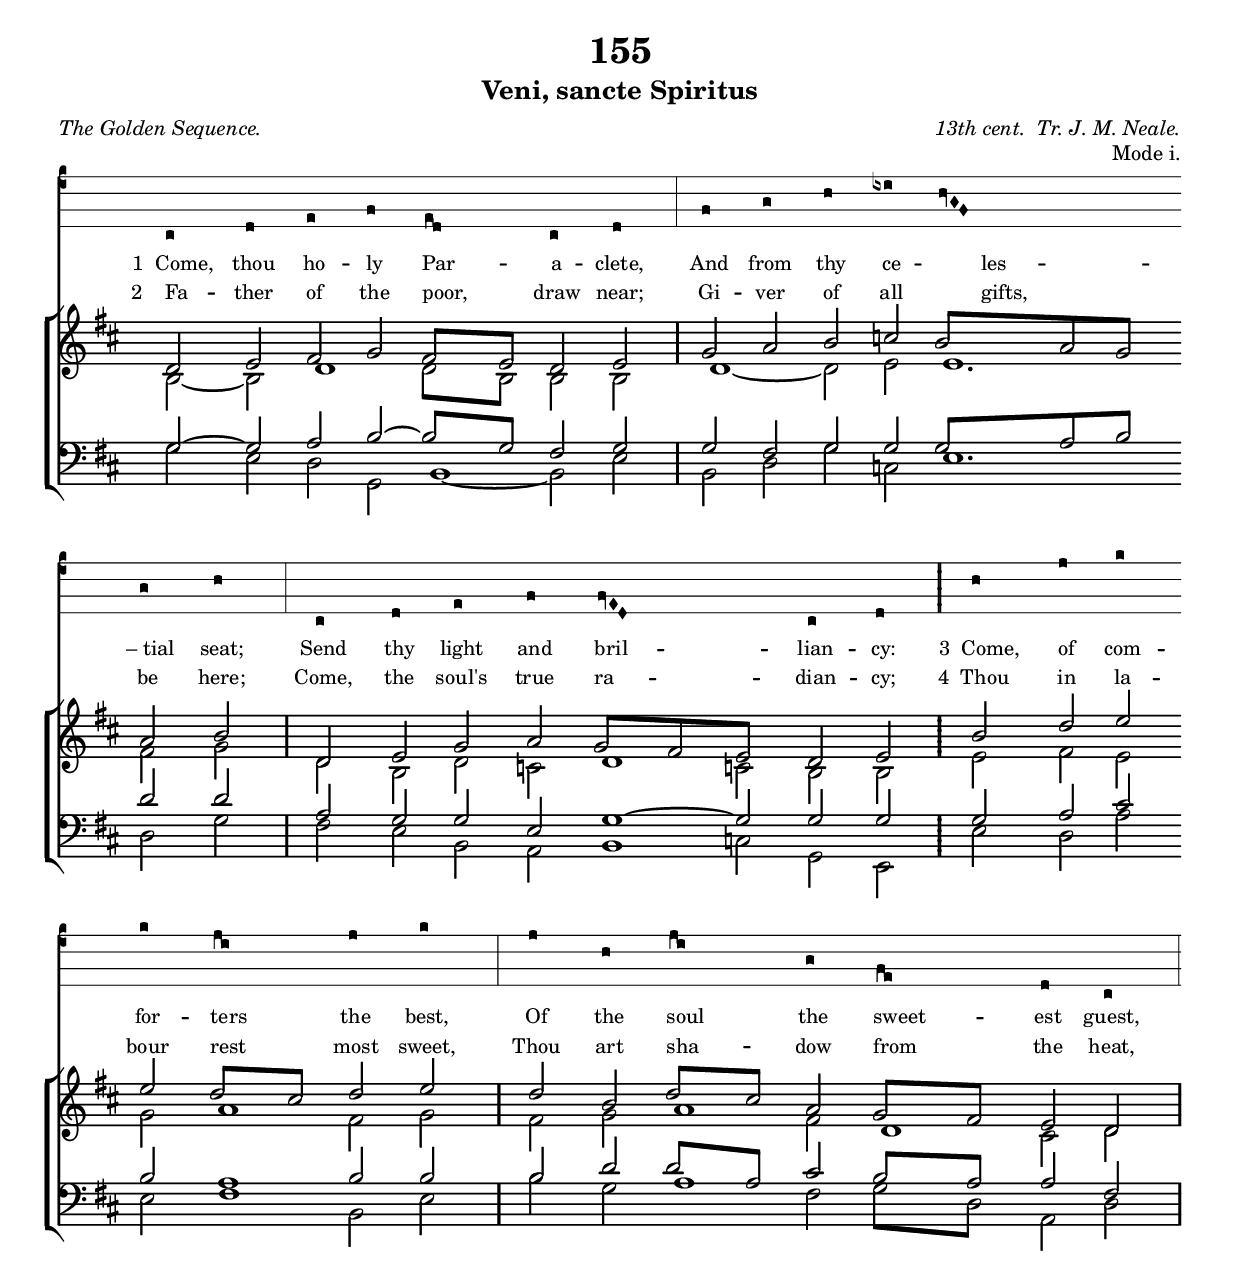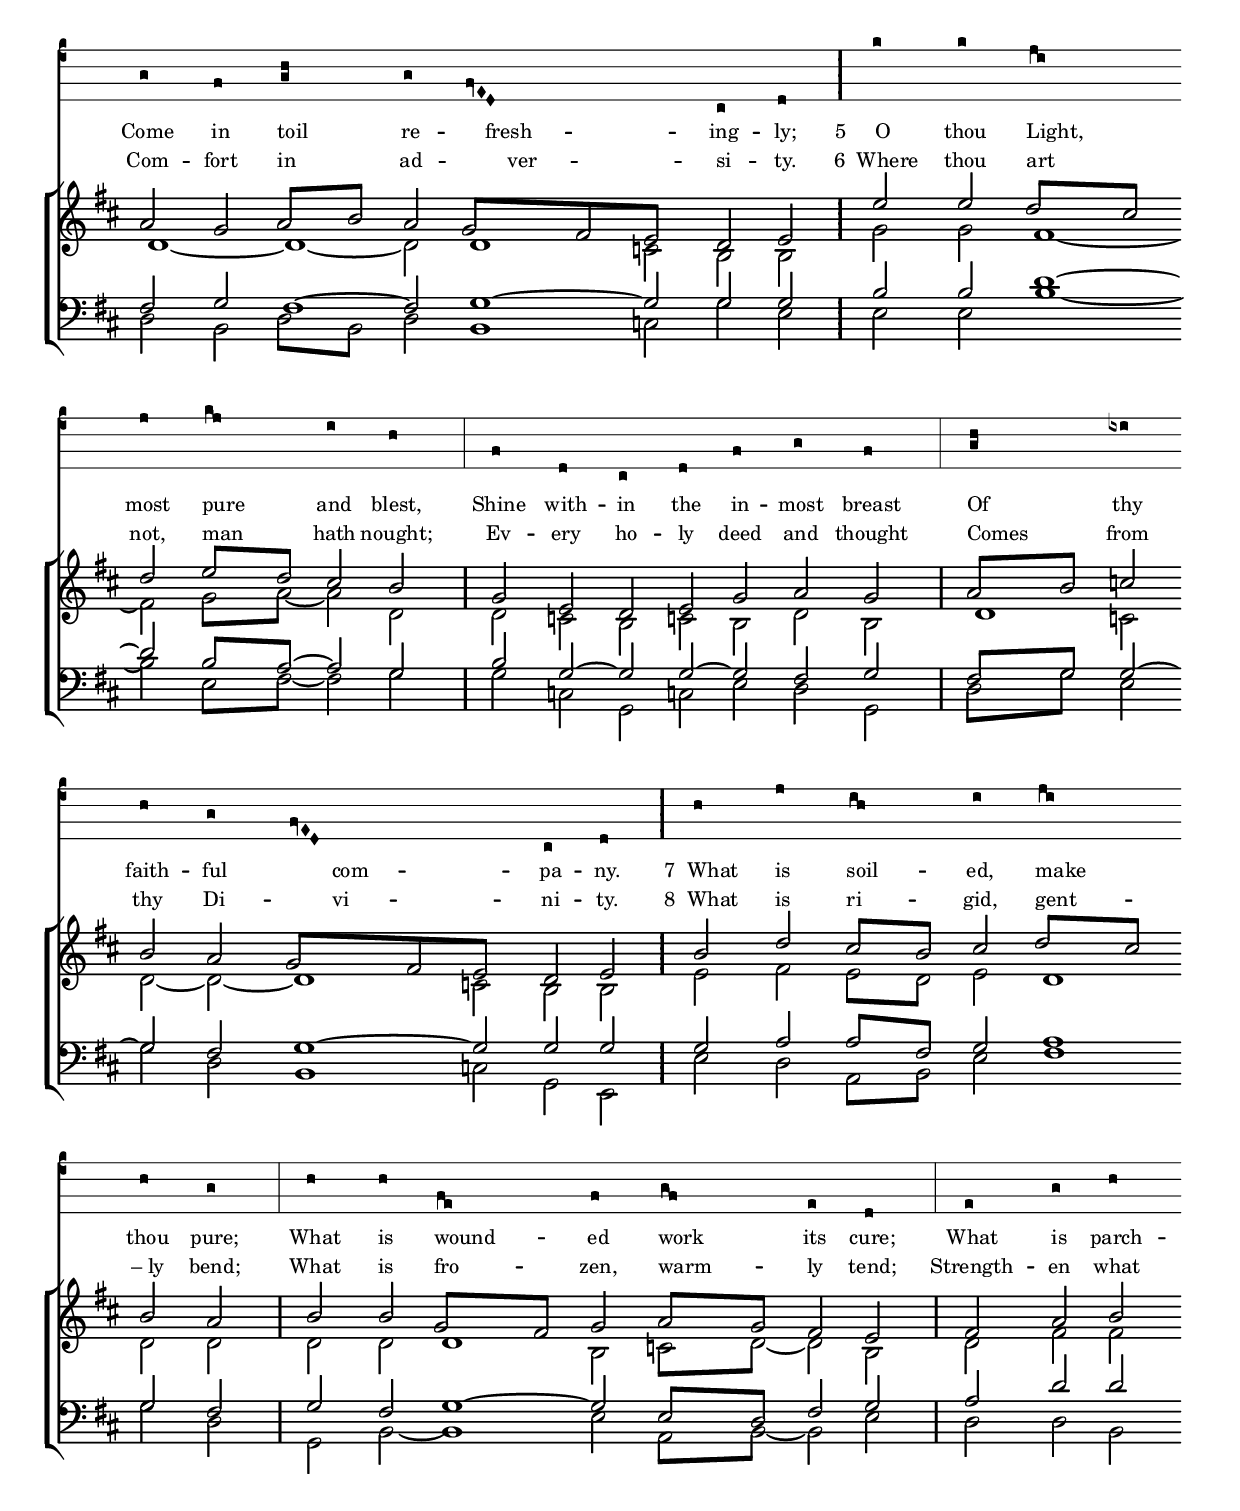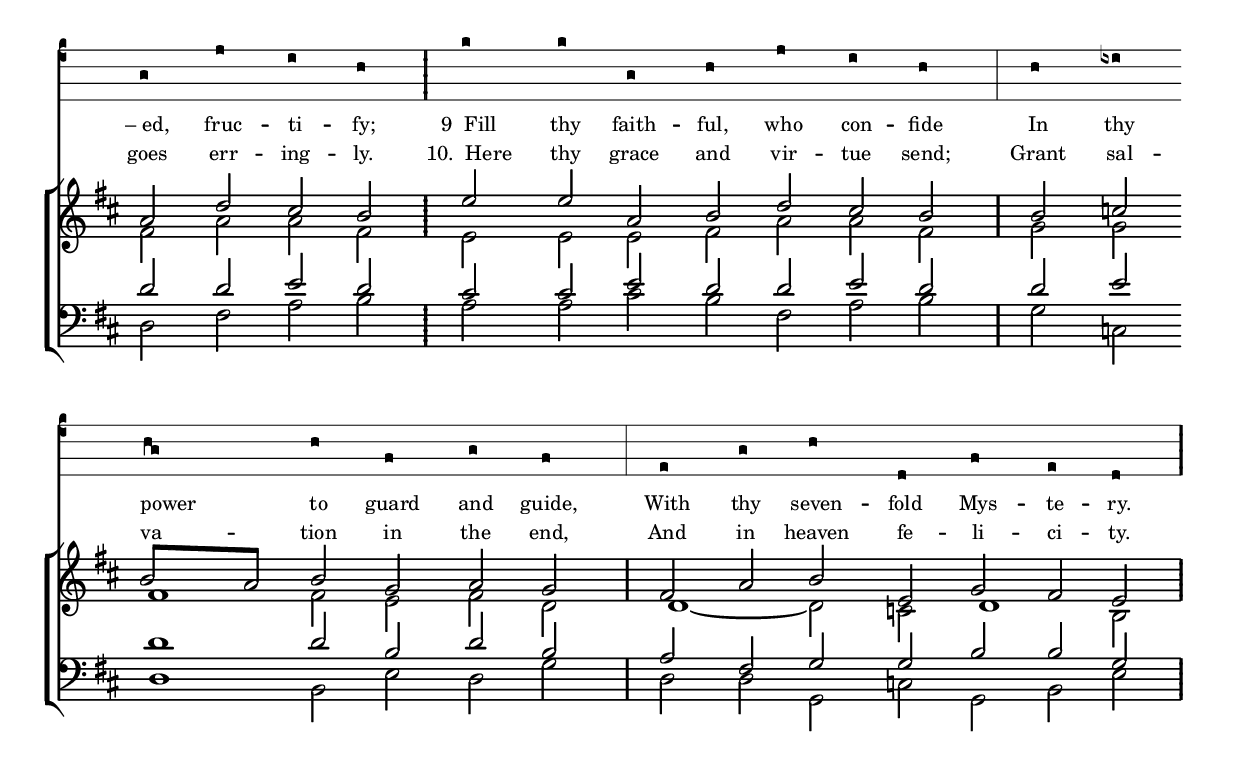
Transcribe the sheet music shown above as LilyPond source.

%%% 248.png
%%% Hymn 155 Veni, sancte Spiritus
%%% Version 1

\version "2.10"

\include "gregorian-init.ly"

\header {
	title = "155"
	subtitle = "Veni, sancte Spiritus"
	
	meter = \markup { \small \italic {"The Golden Sequence."} }
	
	arranger = \markup { \small \italic {"13th cent.  Tr. J. M. Neale."}}
	
	opus = \markup { \small "Mode i." }
	
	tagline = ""
}



%%%%%%%%%%%%% Macros
 
%%% macro settings for stemless long note which is 2x duration of regular white note    
 
ln = {\once \override NoteHead #'duration-log = #0 
           \once \override Stem #'stencil = ##f
           \once \override NoteColumn #'force-hshift = #'0.4 }

%%% same as above but uses x-offset instead of force-hshift    
 	   	   
lnb = {\once \override NoteHead #'duration-log = #0 
           \once \override Stem #'stencil = ##f
           \once \override NoteHead #'X-offset = #0.8 }
	   	   
%%% setting to hide accidental. As timing is turned off, accidentals have to be set manually

noacci = \once \override Staff.Accidental #'transparent = ##t

%%% prints four dots in a column, This will be used by other macros to create repeat signs.                   
 
fdots = \markup { \override #'(baseline-skip . 1.0) 
        \column { \with-color #black { \fontsize #0 . \fontsize #0 . \fontsize #0 . \fontsize #0 .} }}           
            
%%% Prints a repeat sign glyph comprising 4 dots then two thin bars. This is used to end a repeat. 
%%% This macro works by replacing the glyph used by the \bar "||" function. 
 
fdendrepeat = {\once \override Staff.BarLine #'stencil = #ly:text-interface::print 
            \once \override Staff.BarLine #'text = \markup  {  \line { \raise #1.4 \override #'(baseline-skip . 1.0)  
                                                                           \column { \with-color #black {  
                                                                                                             \fontsize #2 . 
                                                                                                             \fontsize #2 . 
                                                                                                             \fontsize #2 . 
                                                                                                             \fontsize #2 .} }
                                                              \hspace #-1 \filled-box #'(0 . 0.15) #'(-2 . 2) #0
                                                                                      \hspace #-0.9 \filled-box #'(0 . 0.15) #'(-2 . 2) #0
            
            } }         
        \bar "||"} 

%%% Prints a repeat sign glyph comprising 4 dots then two thin bars then 4 dots. Used to end a repeat and then start another repeat.
%%% This macro works by replacing the glyph used by the \bar "||" function.   
 
doublerepeat = {\once \override Staff.BarLine #'stencil = #ly:text-interface::print 
            \once \override Staff.BarLine #'text = \markup  {  \line { \raise #1.4 \override #'(baseline-skip . 1.0) 
                                                                           \column { \with-color #black {  \fontsize #2 . \fontsize #2 . \fontsize #2 . \fontsize #2 . } } 
                                                                                                   \hspace #-1 \filled-box #'(0 . 0.15) #'(-2.0 . 2.0) #0  
                                                                           \hspace #-0.9 \filled-box #'(0 . 0.15) #'(-2.0 . 2.0) #0 
                                                                                                   \hspace #-1.0 \raise #1.4 \override #'(baseline-skip . 1.0)  
                                                                                                   \column { \with-color #black {  \fontsize #2 . \fontsize #2 . \fontsize #2 . \fontsize #2 . } }                                                      
            } }         
        \bar "||"}  	

%%%%%%   
%%%%%% Equivalent macros for plainsong    
%%%%%%
 
%%% prints three dots in a column, suitable for plainsong staffs    
 
tdots = \markup { \override #'(baseline-skip . 1.6) 
                  \column { \with-color #black { \fontsize #0 . \fontsize #0 . \fontsize #0 . } }
}           

%%% Prints a repeat sign glyph comprising 3 dots and two thin bars. Used to end a repeat on a plainsong staff.
%%% This macro works by replacing the glyph used by the \bar "||" function. 
 
ptdendrepeat = {\once \override Staff.BarLine #'stencil = #ly:text-interface::print 
            \once \override Staff.BarLine #'text = \markup  {  \line { \raise #1.4 \override #'(baseline-skip . 1.6)  \column { \with-color #black {  \fontsize #2 . \fontsize #2 . \fontsize #2 . } }
                                                              \hspace #-1 \filled-box #'(0 . 0.15) #'(-2.4 . 2.4) #0
                                                                                      \hspace #-0.9 \filled-box #'(0 . 0.15) #'(-2.4 . 2.4) #0
            } }         
        \bar "||"}      
  
%%% Prints a repeat sign glyph comprising 3 dots then two thin bars then 3 dots. Used to end a repeat and then start another repeat on a plainsong staff.
%%% This macro works by replacing the glyph used by the \bar "||" function.   
 
pdoublerepeat = {\once \override Staff.BarLine #'stencil = #ly:text-interface::print 
            \once \override Staff.BarLine #'text = \markup  {  \line { \raise #1.4 \override #'(baseline-skip . 1.6) 
                                                                           \column { \with-color #black {  \fontsize #2 . \fontsize #2 . \fontsize #2 . } }            
                                                                                                   \hspace #-1 \filled-box #'(0 . 0.15) #'(-2.4 . 2.4) #0  
                                                                           \hspace #-0.9 \filled-box #'(0 . 0.15) #'(-2.4 . 2.4) #0 
                                                                                                   \hspace #-1.0 \raise #1.4 \override #'(baseline-skip . 1.6)  
                                                                                                   \column { \with-color #black {  \fontsize #2 . \fontsize #2 . \fontsize #2 . } }                                                 
            } }         
        \bar "||"}     
 	
%%% push a tie slightly to the right. Sometimes needed when using \lnb above.

tiepush = \once \override Tie #'extra-offset = #'(0.4 . 0.0)
	    
%%%%%%%%%%%%%%%%%%% End of Macro Definitions


%%% plainsong voice

plainsong =  {  \relative c { 
	\clef "vaticana-do3"
	\set fontSize = #3

	c8 d e f  \[ e \flexa d \]  c d \bar "|" f g a bes \[ \virga a \inclinatum g \inclinatum f \] \bar "" \break 
	g a \bar "|" c, d e f \[ \virga f \inclinatum e \inclinatum d \] c d  \pdoublerepeat a' c d 	\bar "" \break 
	d \[ c \flexa b \] c d \bar "|" c a \[ c \flexa b \] g \[ f \flexa e \] d c  \bar "|" \break 
	
	%%pp2
	g' f \[ g \pes a \] g \[ \virga f \inclinatum e \inclinatum d \] c d \pdoublerepeat d' d  \[ c \flexa b \] \bar "" \break
	c \[ d \flexa c \] b a  \bar "|" \noBreak f d c d f g f \bar "|" \[ g \pes a \] bes \bar "" \break
	a g \[ \virga f \inclinatum e \inclinatum d \] c d \pdoublerepeat a' c  \[ b \flexa a \] b \[ c \flexa b \] \bar "" \break
	
	%%pp3
	a g \bar "|" a a \[ f \flexa e\] f \[ g \flexa f \] e d \bar "|" e g a \bar "" \break
        g c b a \pdoublerepeat d d g, a c b a \bar "|" a bes \bar "" \break
        \[ a \flexa g \] a f g f \bar "|" e g a d, f e d  \ptdendrepeat
}
}

%%% SATB voices

global = {
  \key d \major 
  \autoBeamOff
  \set Staff.midiInstrument = "church organ"
}

soprano =  \relative c' {   
  \tag #'vOneTwo { d8 e fis g fis[ e] d e \bar "|" g \stemUp a  b c  b[ a g] 
  a b \bar "|" d, e g a g[ fis e] d e \doublerepeat } \tag #'vThreeFour { b' d e 
  e d[ \noacci cis] d e \bar "|" d b d[ cis] a g[ fis] e d 
 
  %%pp2
  a' g a[ b] a g[ fis e] d e \doublerepeat } \tag #'vFiveSix { e' e d[ cis] 
  d e[ d] cis b \bar "|" g e d e g a g \bar "|" \noBreak a[ b] c! 
  b a g[ fis e] d e \doublerepeat } \tag #'vSevenEight { b' d \noacci cis[ b] cis d[ cis] 
 
  %%pp3
  b a \bar "|" b b g[ fis] g a[ g] fis e \bar "|" fis a b 
  a d cis b \doublerepeat } \tag #'vNineTen { e e a, b d cis b \bar "|" b c 
  b[ a] b g a g \bar "|"  fis a b e, g fis e \fdendrepeat }
}

alto = \relative c' { 
  \tag #'vOneTwo { b8 ~ b \ln d4 d8[ b] b b \bar "|"  \ln d4 ~ d8 e \ln e4. 
  fis8 g \bar "|" d b d c \ln d4{ c!8 } b b \doublerepeat } \tag #'vThreeFour { e fis e 
  g \ln a4 fis8 g \bar "|" fis g \ln a4 fis8 \ln d4 \noacci cis8 d
   
  %%pp2
  \ln d4 ~ \ln d4  ~ d8  \ln d4{c!8} b b \doublerepeat } \tag #'vFiveSix { g' g \ln fis4 ~ 
  fis8 g[ a] ~ a d, \bar "|" d c! b c! b d b \bar "|" \ln d4 c!8 
  d ~ d ~ \ln d4{ c!8} b b \doublerepeat } \tag #'vSevenEight { e fis e[ d] e \ln d4 

  %%pp3
  d8 d \bar "|" d d \ln d4 b8 c![ d] ~ d b \bar "|" d fis fis 
  fis a a fis \doublerepeat } \tag #'vNineTen { e e e fis a a fis \bar "|" g g 
  \ln fis4 fis8 e fis d \bar "|" \ln d4 ~ d8 c! \ln d4 b8 \fdendrepeat }
}

tenor = \relative c { \clef bass 
  \tag #'vOneTwo { g'8 ~ g a b ~ b[ g] fis g \bar "|" g fis g g g[ a b]
  d d \bar "|" a g g e \ln g4 ~ { g8 } g g  \doublerepeat } \tag #'vThreeFour { g a cis
  b \ln a4 b8 b \bar "|" b d d[ a] cis b[ a] a fis
  
  %%pp2
  fis g \ln fis4 ~ fis8 \ln g4 ~ { g8} g g \doublerepeat } \tag #'vFiveSix { b b \ln d4 ~ 
  d8 b[ a] ~ a g \bar "|" b g ~ g g ~ g fis g \bar "|" fis[ g] g ~ 
  g fis \ln g4 ~ { g8} g g \doublerepeat } \tag #'vSevenEight { g a a[ fis] g \ln a4 
	
  %%pp3
  g8 fis \bar "|" g fis \ln g4 ~ g8 e[ d] fis g \bar "|" a d d 
  d d e d \doublerepeat } \tag #'vNineTen { cis cis e d d e d \bar "|" d e 
  \ln d4 d8 b d b \bar "|" a fis g g b b g \fdendrepeat }
}

bass = \relative c { \clef bass 
  \tag #'vOneTwo { g'8 e d g, \ln b4 ~ b8 e \bar "|" b d g c, \ln e4.	
  d8 g \bar "|" fis e b a \ln b4{ c!8 } g e \doublerepeat } \tag #'vThreeFour { e' d a'
  e \lnb fis4 b,8 e \bar "|" b' g \ln a4 fis8 g[ d] a d
  
  %%pp2
  d b d[ b] d \lnb b4 { c!8} g' e \doublerepeat } \tag #'vFiveSix { e e \tiepush \lnb b'4 ~ 
  b8 e,[ fis] ~ fis g \bar "|" g c,! g c! e d g, \bar "|" d'[ g] e 
  g d \lnb b4 { c!8} g e \doublerepeat } \tag #'vSevenEight { e' d a[ b] e \lnb fis4 

  %%pp3
  g8 d \bar "|" g, \tiepush b ~ \lnb b4 e8 a,[ b] ~ b e \bar "|" d d b 
  d fis a b \doublerepeat } \tag #'vNineTen { a a cis b fis a b \bar "|" g c,! 
  \lnb d4 b8 e d g \bar "|" d d g, c! g b e \fdendrepeat }
}
  
wordsA = \lyricmode {
  \override LyricText #'font-size = #-1.	
  "1  Come," thou ho -- ly Par -- a -- clete, And from thy ce --  "        les" --  
  " – tial" seat; Send thy light and bril --   lian -- cy: "3  Come," of com -- 
  for -- ters  the best, Of the soul  the sweet --   est guest, 
  
  Come in toil  re -- "    fresh" --   ing -- ly; \once \override LyricText #'self-alignment-X = #0.8 "5     O" thou Light,  
  most pure  and blest, Shine with -- in the in -- most breast Of  thy 
  faith -- ful "        com" --   pa -- ny. "7  What" is soil --  ed, make  
  
  thou pure; What is wound --  ed work  its cure; What is parch -- 
  "– ed," fruc -- ti -- fy; "9  Fill" thy faith -- ful, who con -- fide In thy
  power  to guard and guide, With thy seven -- fold Mys -- te -- ry. 
}

wordsB = \lyricmode {
  \override LyricText #'font-size = #-1.	
  \once \override LyricText #'self-alignment-X = #0.6 
  "2    Fa" -- ther of the poor,  draw near; Gi -- ver of all "        gifts,"   
  be here; Come, the soul's true ra --   dian -- cy; \once \override LyricText #'self-alignment-X = #0.2 "4  Thou" in la -- 
  bour rest  most sweet, Thou art sha -- dow from  the heat, 
  
  Com -- fort in  ad -- "        ver" --   si -- ty. \once \override LyricText #'self-alignment-X = #0.1 "6  Where" thou art  
  not, man  hath nought; Ev -- ery ho -- ly deed and thought Comes  
  from thy "    Di    " -- "        vi" --   ni -- ty. "8  What" is ri --  gid, gent --  
  
  "– ly" bend; What is fro --   zen, warm --  ly tend; Strength -- en what 
  goes err -- ing -- ly. "10.  Here" thy grace and vir -- tue send; Grant sal -- 
  va --  tion in the end, And in heaven fe -- li -- ci -- ty. 		
}	
 
#(ly:set-option 'point-and-click #f)
 
\book {
 
\paper {
 #(set-paper-size "a4")
%% annotate-spacing = ##t
 print-page-number = ##f
 ragged-last-bottom = ##t
 ragged-bottom = ##t
}

%%% Score block

\score { 
<<
 
\context VaticanaStaff 
   <<
   \new VaticanaVoice = "cantus" { \plainsong }
   >> % end vaticana staff


\context ChoirStaff <<
   \context Staff = upper << 
      \context Voice = sopranos { \voiceOne \global \soprano }
      \context Voice = altos {\voiceTwo  \global \alto  }
                          >> 
   \new Lyrics \lyricsto sopranos {\set alignAboveContext = #"upper"  \override LyricSpace #'minimum-distance = #1.8 \wordsA }
 
   \new Lyrics \lyricsto sopranos {\set alignAboveContext = #"upper" \wordsB }
 
   \context Staff = "lower" << \clef bass
      \context Voice = tenors { \voiceOne \global \tenor }
      \context Voice = bass { \voiceTwo  \global \bass  }
                            >> 
                    >> 
>> 
 
\layout {
            
  ragged-right = ##f
  ragged-last = ##f
  \context { \Score timing = ##f }
  \context { \Score \override TimeSignature #'transparent = ##t }
  \context { \Score \remove "Mark_engraver" }
  \context { \Staff \consists "Mark_engraver" }
%  \context { \VaticanaStaff Clef #'break-visibility = #begin-of-line-visible }
  
  % *** Needed to produce beamed minims - which are quavers in disguise
  \context { \Staff \override NoteHead #'duration-log = #1 }
  \context { \Staff \override Stem #'flag-style = #'no-flag }
  
  \context { \VaticanaStaff
           % *** Increases distance between lines of staff  
           \override StaffSymbol #'staff-space = #1.6            
           % *** Changes staff to black instead of default red
           \revert StaffSymbol #'color
           % *** Makes clef bigger       
           \override Clef #'font-size = #3
           % *** Would make ledger lines black, if there were any
           \revert LedgerLineSpanner #'color
           % *** Makes terminal barline visible 
           \override BarLine #'transparent = ##f 
               % *** Remove custos
               \remove Custos_engraver
               % *** needed for certain tweaks
               \consists "Mark_engraver"
           \remove Key_engraver
           \override Accidental #'transparent = ##f }
} % end layout
 
} % end score

%%% A separate score block to generate the midi minus the plainsong voice
%%% Since minims are quavers in disguise, tempo has to be set accordingly, tempo set to 2=80

\score {	
  \new ChoirStaff <<
   \new Staff = "upper" <<
      \context Voice = sopranos {\voiceOne \global \keepWithTag #'vOneTwo \soprano      \keepWithTag #'vOneTwo \soprano
	                                           \keepWithTag #'vThreeFour \soprano  \keepWithTag #'vThreeFour \soprano
						   \keepWithTag #'vFiveSix \soprano    \keepWithTag #'vFiveSix \soprano
                                                   \keepWithTag #'vSevenEight \soprano \keepWithTag #'vSevenEight \soprano 
                                                   \keepWithTag #'vNineTen \soprano    \keepWithTag #'vNineTen \soprano
      }
      
      \context Voice = altos {\voiceTwo \global    \keepWithTag #'vOneTwo \alto      \keepWithTag #'vOneTwo \alto
	                                           \keepWithTag #'vThreeFour \alto  \keepWithTag #'vThreeFour \alto
						   \keepWithTag #'vFiveSix \alto    \keepWithTag #'vFiveSix \alto
                                                   \keepWithTag #'vSevenEight \alto \keepWithTag #'vSevenEight \alto 
                                                   \keepWithTag #'vNineTen \alto    \keepWithTag #'vNineTen \alto
      }
                      >> 
     \new Staff = "lower" <<
      \context Voice = tenors {\voiceOne \global   \keepWithTag #'vOneTwo \tenor      \keepWithTag #'vOneTwo \tenor
	                                           \keepWithTag #'vThreeFour \tenor  \keepWithTag #'vThreeFour \tenor
						   \keepWithTag #'vFiveSix \tenor    \keepWithTag #'vFiveSix \tenor
                                                   \keepWithTag #'vSevenEight \tenor \keepWithTag #'vSevenEight \tenor 
                                                   \keepWithTag #'vNineTen \tenor    \keepWithTag #'vNineTen \tenor
      }
      \context Voice = bass {\voiceTwo \global     \keepWithTag #'vOneTwo \bass      \keepWithTag #'vOneTwo \bass
	                                           \keepWithTag #'vThreeFour \bass  \keepWithTag #'vThreeFour \bass
						   \keepWithTag #'vFiveSix \bass    \keepWithTag #'vFiveSix \bass
                                                   \keepWithTag #'vSevenEight \bass \keepWithTag #'vSevenEight \bass 
                                                   \keepWithTag #'vNineTen \bass    \keepWithTag #'vNineTen \bass
      }
	             >> 
		 >>  

\midi { 
  \context { \Score tempoWholesPerMinute = #(ly:make-moment 80 8) }
       } 
}

} % end book
